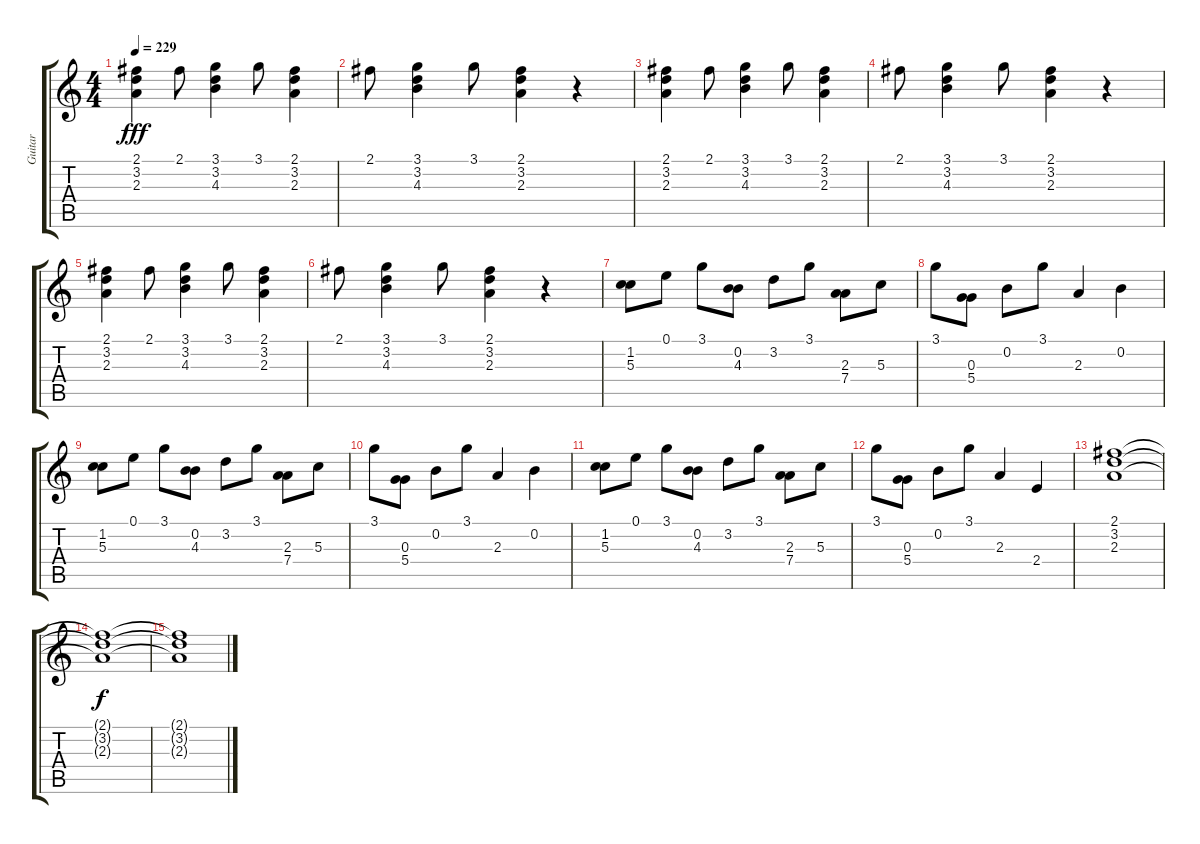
\track ("Guitar" "Guitar") {instrument distortionguitar}
\staff {score tabs}
\tuning (E4 B3 G3 D3 A2 E2) {hide}
\ts (4 4)
\tempo 229
\clef g2
\ks c
(2.1 3.2 2.3).4{dy fff} 2.1.8 (3.1 3.2 4.3).4 3.1.8 (2.1 3.2 2.3).4 |
2.1.8 (3.1 3.2 4.3).4 3.1.8 (2.1 3.2 2.3).4 r.4 |
(2.1 3.2 2.3).4 2.1.8 (3.1 3.2 4.3).4 3.1.8 (2.1 3.2 2.3).4 |
2.1.8 (3.1 3.2 4.3).4 3.1.8 (2.1 3.2 2.3).4 r.4 |
(2.1 3.2 2.3).4 2.1.8 (3.1 3.2 4.3).4 3.1.8 (2.1 3.2 2.3).4 |
2.1.8 (3.1 3.2 4.3).4 3.1.8 (2.1 3.2 2.3).4 r.4 |
(1.2 5.3).8 0.1.8 3.1.8 (0.2 4.3).8 3.2.8 3.1.8 (2.3 7.4).8 5.3.8 |
3.1.8 (0.3 5.4).8 0.2.8 3.1.8 2.3.4 0.2.4 |
(1.2 5.3).8 0.1.8 3.1.8 (0.2 4.3).8 3.2.8 3.1.8 (2.3 7.4).8 5.3.8 |
3.1.8 (0.3 5.4).8 0.2.8 3.1.8 2.3.4 0.2.4 |
(1.2 5.3).8 0.1.8 3.1.8 (0.2 4.3).8 3.2.8 3.1.8 (2.3 7.4).8 5.3.8 |
3.1.8 (0.3 5.4).8 0.2.8 3.1.8 2.3.4 2.4.4 |
(2.1 3.2 2.3).1 |
(2.1{t} 3.2{t} 2.3{t}).1{dy f} |
(2.1{t} 3.2{t} 2.3{t}).1
